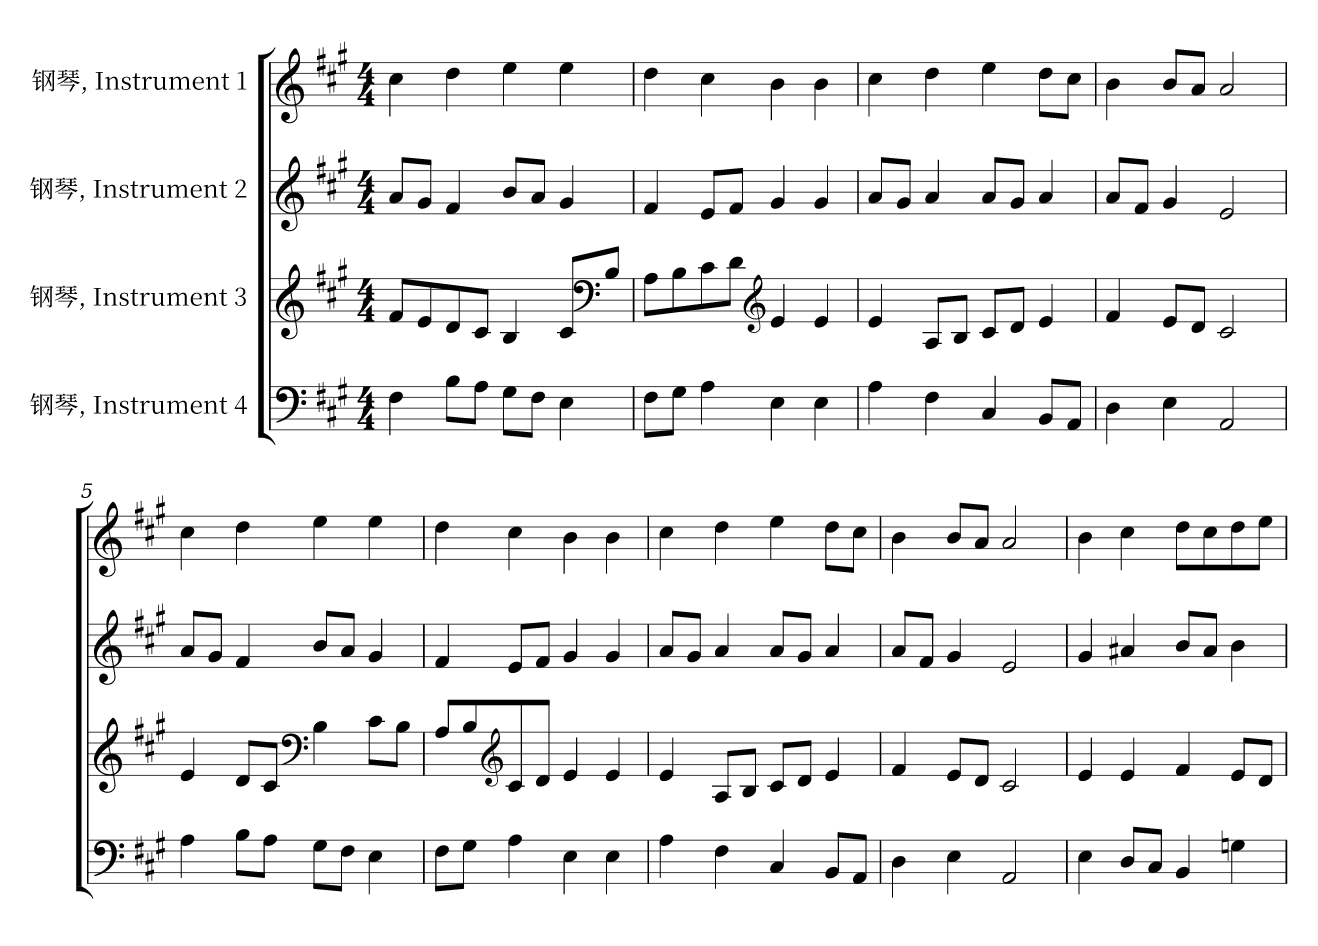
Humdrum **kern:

**kern	**kern	**kern	**kern
*part4	*part3	*part2	*part1
*staff4	*staff3	*staff2	*staff1
*I"钢琴, Instrument 4	*I"钢琴, Instrument 3	*I"钢琴, Instrument 2	*I"钢琴, Instrument 1
*clefF4	*clefG2	*clefG2	*clefG2
*k[f#c#g#]	*k[f#c#g#]	*k[f#c#g#]	*k[f#c#g#]
*M4/4	*M4/4	*M4/4	*M4/4
*MM96	*MM96	*MM96	*MM96
=1	=1	=1	=1
4F#\	8f#/L	8a/L	4cc#\
.	8e/	8g#/J	.
8B\L	8d/	4f#/	4dd\
8A\J	8c#/J	.	.
8G#\L	4B/	8b/L	4ee\
8F#\J	.	8a/J	.
4E\	8c#/L	4g#/	4ee\
*	*clefF4	*	*
.	8B/J	.	.
=2	=2	=2	=2
8F#\L	8A\L	4f#/	4dd\
8G#\J	8B\	.	.
4A\	8c#\	8e/L	4cc#\
.	8d\J	8f#/J	.
*	*clefG2	*	*
4E\	4e/	4g#/	4b\
4E\	4e/	4g#/	4b\
=3	=3	=3	=3
4A\	4e/	8a/L	4cc#\
.	.	8g#/J	.
4F#\	8A/L	4a/	4dd\
.	8B/J	.	.
4C#/	8c#/L	8a/L	4ee\
.	8d/J	8g#/J	.
8BB/L	4e/	4a/	8dd\L
8AA/J	.	.	8cc#\J
=4	=4	=4	=4
4D\	4f#/	8a/L	4b\
.	.	8f#/J	.
4E\	8e/L	4g#/	8b/L
.	8d/J	.	8a/J
2AA/	2c#/	2e/	2a/
!!LO:LB:g=z
=5	=5	=5	=5
4A\	4e/	8a/L	4cc#\
.	.	8g#/J	.
8B\L	8d/L	4f#/	4dd\
8A\J	8c#/J	.	.
*	*clefF4	*	*
8G#\L	4B\	8b/L	4ee\
8F#\J	.	8a/J	.
4E\	8c#\L	4g#/	4ee\
.	8B\J	.	.
=6	=6	=6	=6
8F#\L	8A/L	4f#/	4dd\
8G#\J	8B/	.	.
*	*clefG2	*	*
4A\	8c#/	8e/L	4cc#\
.	8d/J	8f#/J	.
4E\	4e/	4g#/	4b\
4E\	4e/	4g#/	4b\
=7	=7	=7	=7
4A\	4e/	8a/L	4cc#\
.	.	8g#/J	.
4F#\	8A/L	4a/	4dd\
.	8B/J	.	.
4C#/	8c#/L	8a/L	4ee\
.	8d/J	8g#/J	.
8BB/L	4e/	4a/	8dd\L
8AA/J	.	.	8cc#\J
=8	=8	=8	=8
4D\	4f#/	8a/L	4b\
.	.	8f#/J	.
4E\	8e/L	4g#/	8b/L
.	8d/J	.	8a/J
2AA/	2c#/	2e/	2a/
=9	=9	=9	=9
4E\	4e/	4g#/	4b\
8D/L	4e/	4a#X/	4cc#\
8C#/J	.	.	.
4BB/	4f#/	8b/L	8dd\L
.	.	8a#/J	8cc#\
4Gn\	8e/L	4b\	8dd\
.	8d/J	.	8ee\J
=	=	=	=
*-	*-	*-	*-
